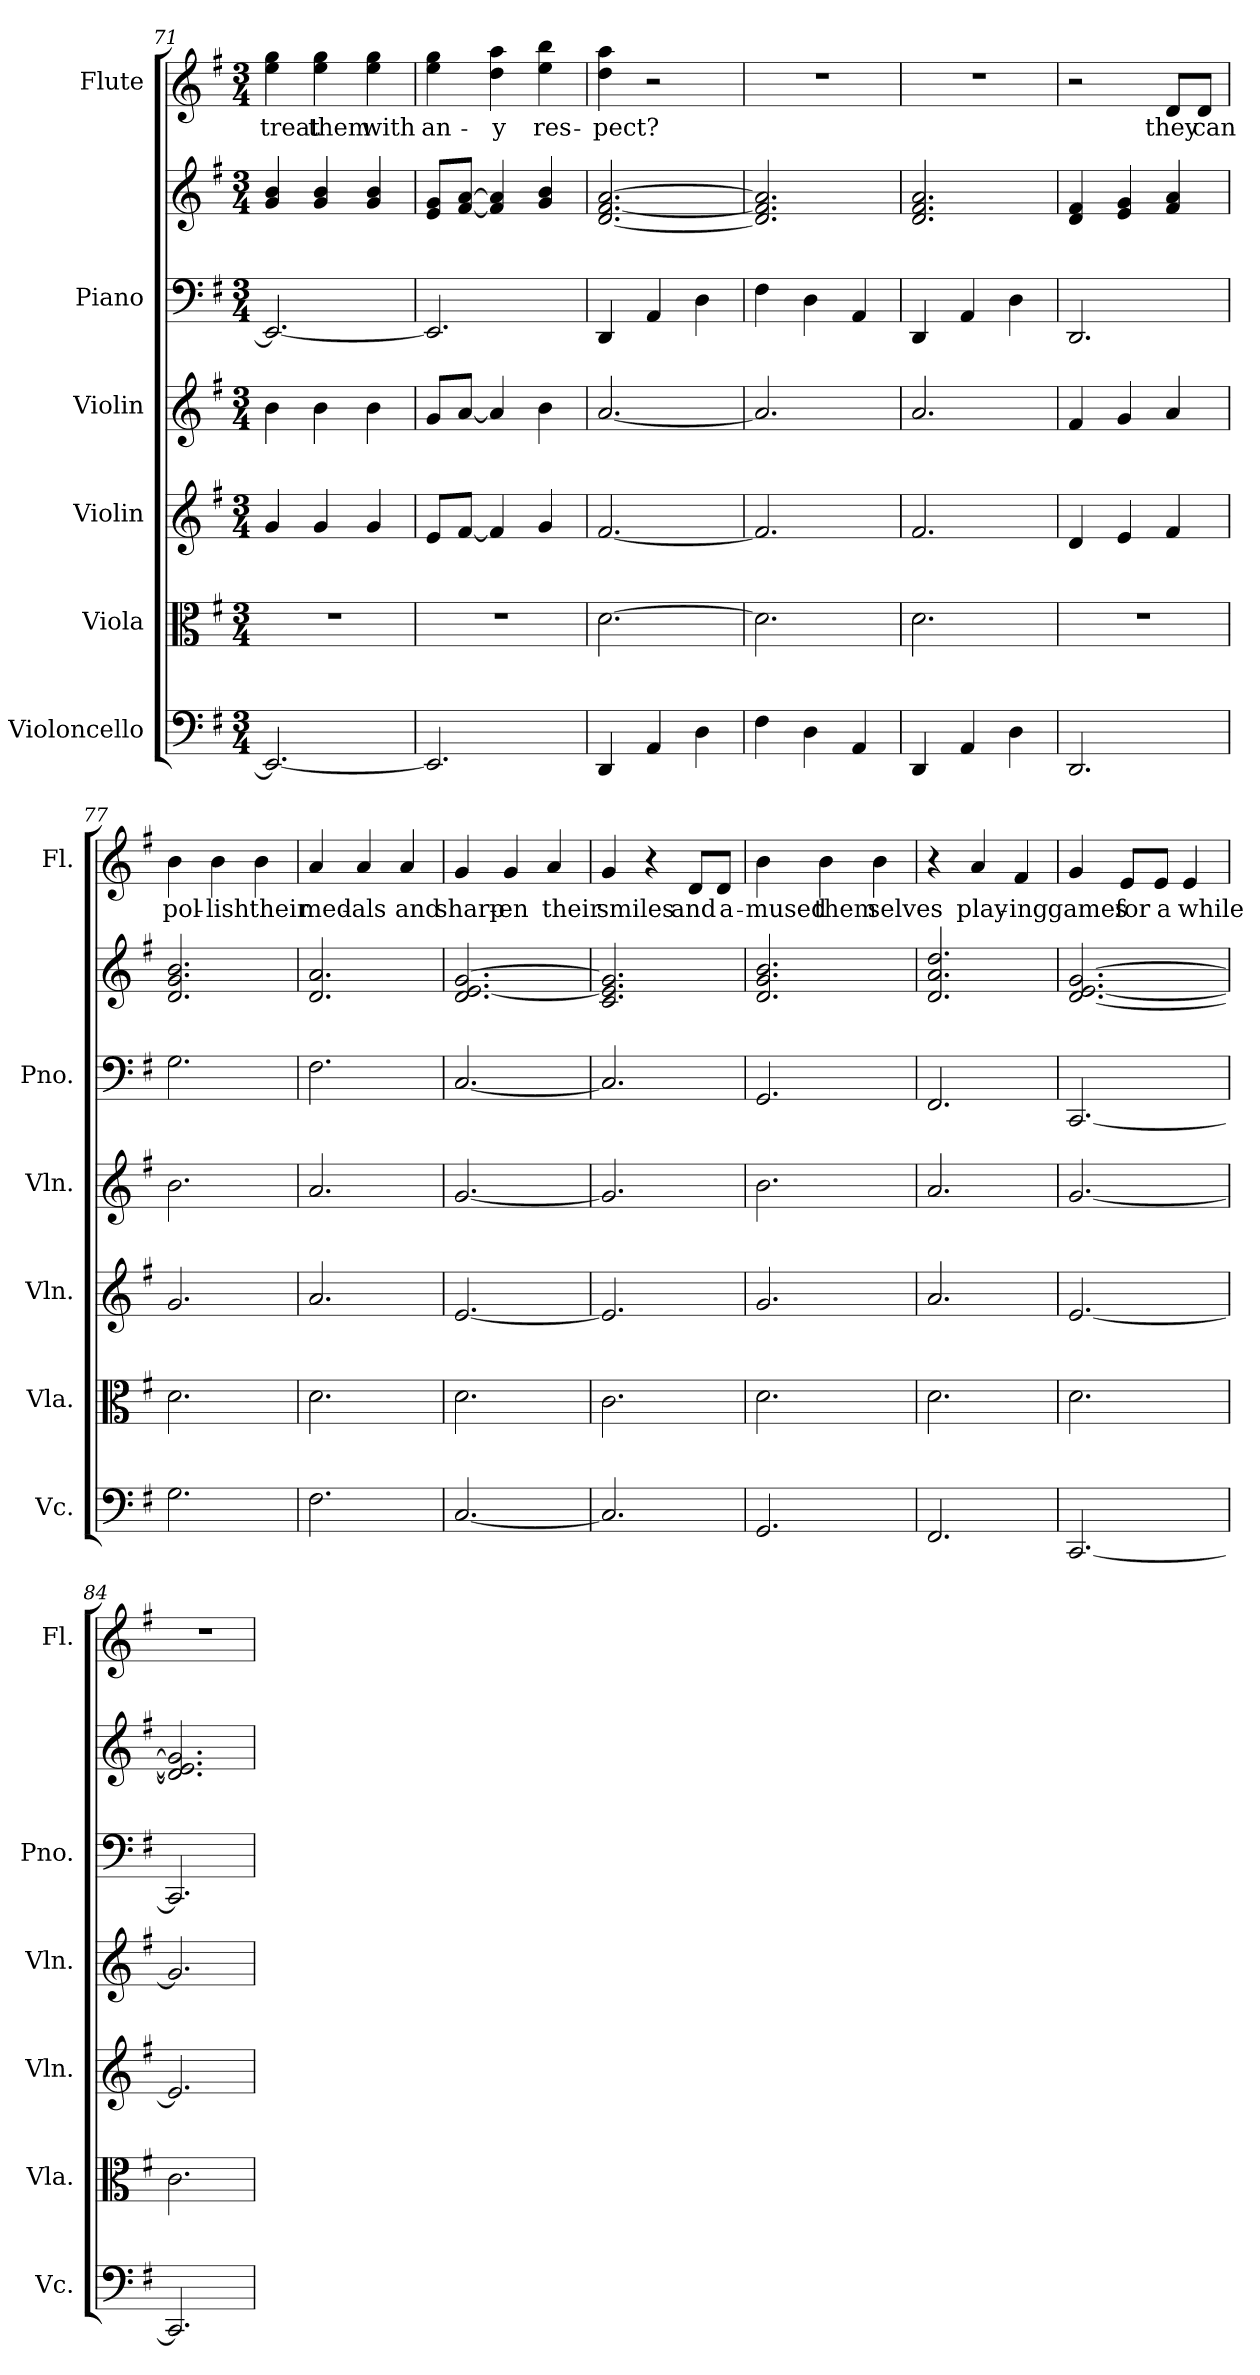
**kern	**kern	**kern	**kern	**kern	**kern	**kern	**text
*part6	*part5	*part4	*part3	*part2	*part2	*part1	*part1
*staff7	*staff6	*staff5	*staff4	*staff3	*staff2	*staff1	*staff1
*I"Violoncello	*I"Viola	*I"Violin	*I"Violin	*I"Piano	*	*I"Flute	*
*I'Vc.	*I'Vla.	*I'Vln.	*I'Vln.	*I'Pno.	*	*I'Fl.	*
*clefF4	*clefC3	*clefG2	*clefG2	*clefF4	*clefG2	*clefG2	*
*k[f#]	*k[f#]	*k[f#]	*k[f#]	*k[f#]	*k[f#]	*k[f#]	*
*M3/4	*M3/4	*M3/4	*M3/4	*M3/4	*M3/4	*M3/4	*
=71	=71	=71	=71	=71	=71	=71	=71
2.EE/_	2.r	4g/	4b\	2.EE/_	4g/ 4b/	4ee\ 4gg\	treat
.	.	4g/	4b\	.	4g/ 4b/	4ee\ 4gg\	them
.	.	4g/	4b\	.	4g/ 4b/	4ee\ 4gg\	with
=72	=72	=72	=72	=72	=72	=72	=72
2.EE/]	2.r	8e/L	8g/L	2.EE/]	8e/ 8g/L	4ee\ 4gg\	an-
.	.	[8f#/J	[8a/J	.	[8f#/ [8a/J	.	.
.	.	4f#/]	4a/]	.	4f#/] 4a/]	4dd\ 4aa\	-y
.	.	4g/	4b\	.	4g/ 4b/	4ee\ 4bb\	res-
!!LO:LB:g=z
=73	=73	=73	=73	=73	=73	=73	=73
4DD/	[2.d\	[2.f#/	[2.a/	4DD/	[2.d/ [2.f#/ [2.a/	4dd\ 4aa\	-pect?
4AA/	.	.	.	4AA/	.	2r	.
4D\	.	.	.	4D\	.	.	.
=74	=74	=74	=74	=74	=74	=74	=74
4F#\	2.d\]	2.f#/]	2.a/]	4F#\	2.d/] 2.f#/] 2.a/]	2.r	.
4D\	.	.	.	4D\	.	.	.
4AA/	.	.	.	4AA/	.	.	.
=75	=75	=75	=75	=75	=75	=75	=75
4DD/	2.d\	2.f#/	2.a/	4DD/	2.d/ 2.f#/ 2.a/	2.r	.
4AA/	.	.	.	4AA/	.	.	.
4D\	.	.	.	4D\	.	.	.
=76	=76	=76	=76	=76	=76	=76	=76
2.DD/	2.r	4d/	4f#/	2.DD/	4d/ 4f#/	2r	.
.	.	4e/	4g/	.	4e/ 4g/	.	.
.	.	4f#/	4a/	.	4f#/ 4a/	8d/L	they
.	.	.	.	.	.	8d/J	can
=77	=77	=77	=77	=77	=77	=77	=77
2.G\	2.d\	2.g/	2.b\	2.G\	2.d/ 2.g/ 2.b/	4b\	pol-
.	.	.	.	.	.	4b\	-lish
.	.	.	.	.	.	4b\	their
=78	=78	=78	=78	=78	=78	=78	=78
2.F#\	2.d\	2.a/	2.a/	2.F#\	2.d/ 2.a/	4a/	med-
.	.	.	.	.	.	4a/	-als
.	.	.	.	.	.	4a/	and
=79	=79	=79	=79	=79	=79	=79	=79
[2.C/	2.d\	[2.e/	[2.g/	[2.C/	2.d/ [2.e/ [2.g/	4g/	sharp-
.	.	.	.	.	.	4g/	-en
.	.	.	.	.	.	4a/	their
=80	=80	=80	=80	=80	=80	=80	=80
2.C/]	2.c\	2.e/]	2.g/]	2.C/]	2.c/ 2.e/] 2.g/]	4g/	smiles
.	.	.	.	.	.	4r	.
.	.	.	.	.	.	8d/L	and
.	.	.	.	.	.	8d/J	a-
=81	=81	=81	=81	=81	=81	=81	=81
2.GG/	2.d\	2.g/	2.b\	2.GG/	2.d/ 2.g/ 2.b/	4b\	-mused
.	.	.	.	.	.	4b\	them
.	.	.	.	.	.	4b\	selves
=82	=82	=82	=82	=82	=82	=82	=82
2.FF#/	2.d\	2.a/	2.a/	2.FF#/	2.d/ 2.a/ 2.dd/	4r	.
.	.	.	.	.	.	4a/	play-
.	.	.	.	.	.	4f#/	-ing
!!LO:PB:g=z
=83	=83	=83	=83	=83	=83	=83	=83
[2.CC/	2.d\	[2.e/	[2.g/	[2.CC/	[2.d/ [2.e/ [2.g/	4g/	games
.	.	.	.	.	.	8e/L	for
.	.	.	.	.	.	8e/J	a
.	.	.	.	.	.	4e/	while
=84	=84	=84	=84	=84	=84	=84	=84
2.CC/]	2.c\	2.e/]	2.g/]	2.CC/]	2.d/] 2.e/] 2.g/]	2.r	.
=	=	=	=	=	=	=	=
*-	*-	*-	*-	*-	*-	*-	*-
